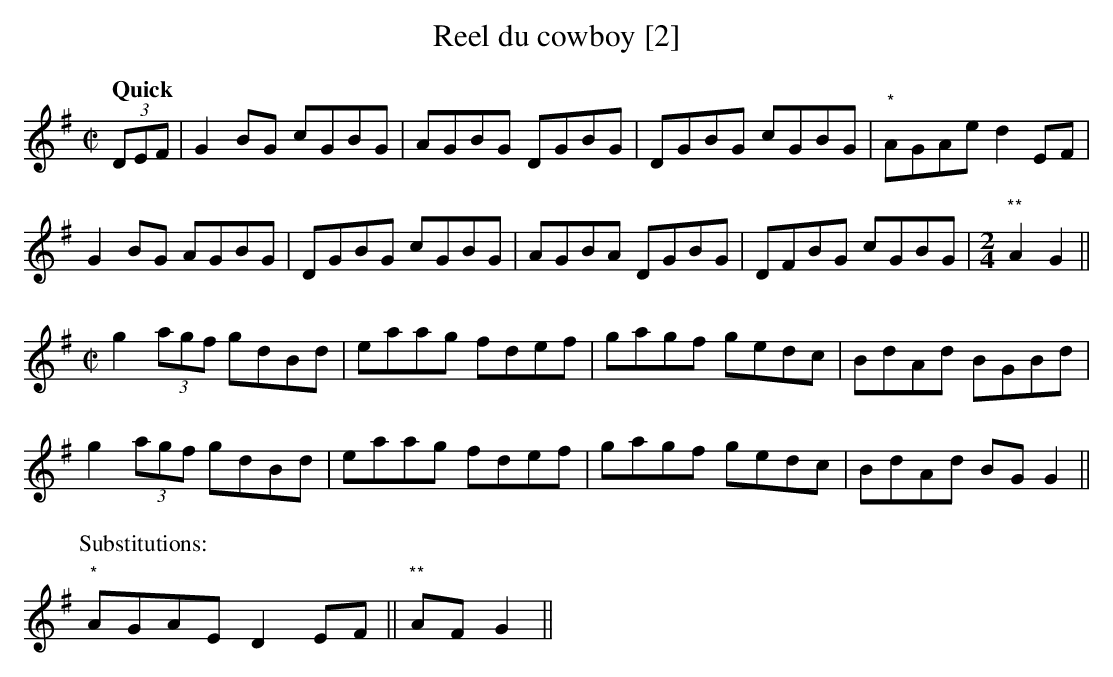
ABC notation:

X:1
T:Reel du cowboy [2]
M:C|
L:1/8
Q:"Quick"
K:G
(3DEF|G2 BG cGBG|AGBG DGBG|DGBG cGBG|"*"AGAe d2EF|
G2 BG AGBG|DGBG cGBG|AGBA DGBG|DFBG cGBG|[M:2/4]"**"A2G2||
[M:C|]g2(3agf gdBd|eaag fdef|gagf gedc|BdAd BGBd|
g2(3agf gdBd|eaag fdef|gagf gedc|BdAd BG G2||
P:Substitutions:
"*"AGAE D2 EF||"**"AF G2||
